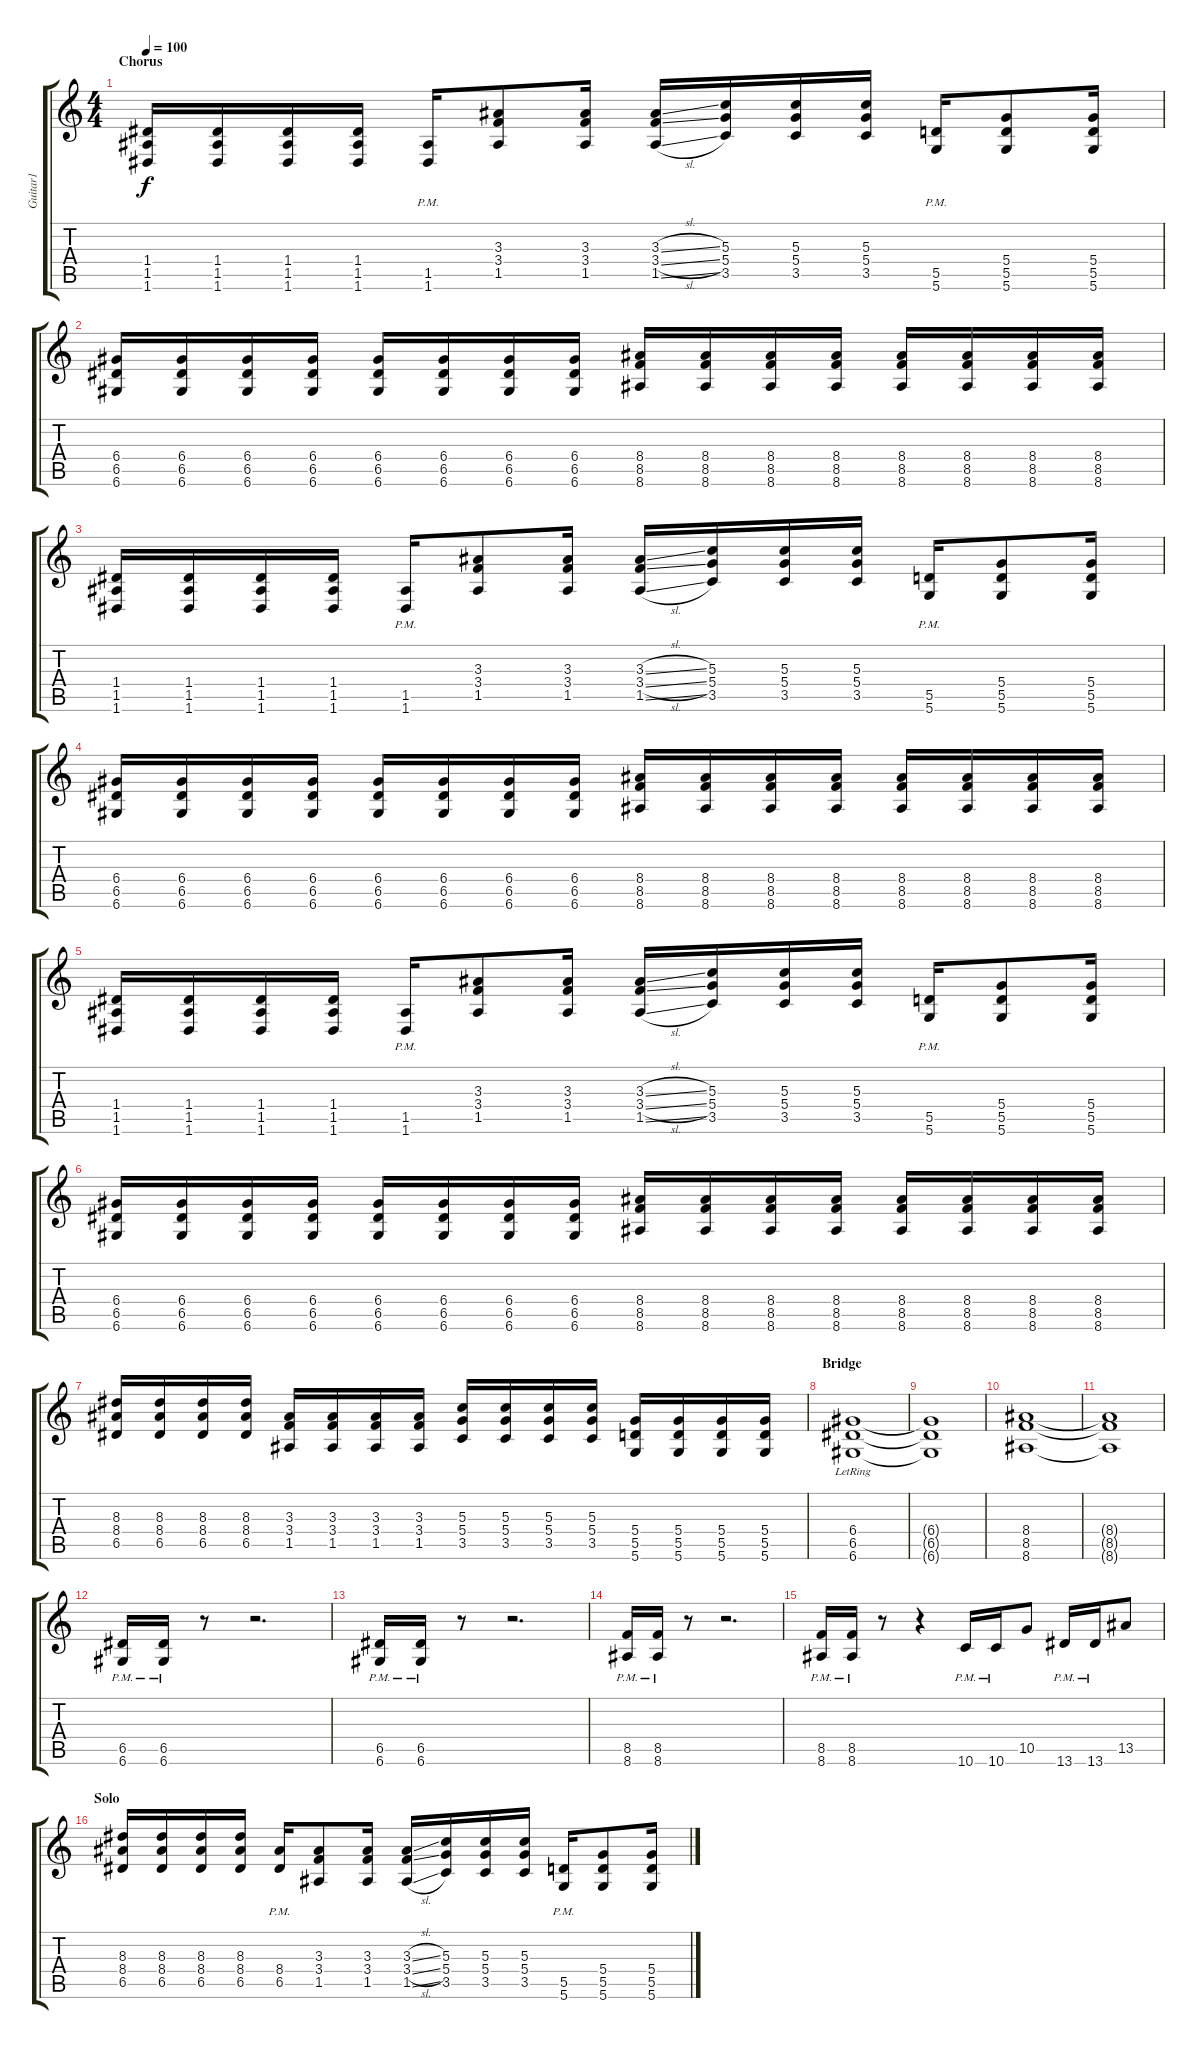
\track ("Guitar1" "Guitar1") {instrument distortionguitar}
\staff {score tabs}
\tuning (E4 B3 G3 D3 A2 D2) {hide}
\ts (4 4)
\section ("" "Chorus")
\tempo 100
\clef g2
\ks c
(1.4 1.5 1.6).16{dy f} (1.4 1.5 1.6).16 (1.4 1.5 1.6).16 (1.4 1.5 1.6).16 (1.5{pm} 1.6{pm}).16 (3.3 3.4 1.5).8 (3.3 3.4 1.5).16 (3.3{sl} 3.4{sl} 1.5{sl}).16 (5.3 5.4 3.5).16 (5.3 5.4 3.5).16 (5.3 5.4 3.5).16 (5.5{pm} 5.6{pm}).16 (5.4 5.5 5.6).8 (5.4 5.5 5.6).16 |
(6.4 6.5 6.6).16 (6.4 6.5 6.6).16 (6.4 6.5 6.6).16 (6.4 6.5 6.6).16 (6.4 6.5 6.6).16 (6.4 6.5 6.6).16 (6.4 6.5 6.6).16 (6.4 6.5 6.6).16 (8.4 8.5 8.6).16 (8.4 8.5 8.6).16 (8.4 8.5 8.6).16 (8.4 8.5 8.6).16 (8.4 8.5 8.6).16 (8.4 8.5 8.6).16 (8.4 8.5 8.6).16 (8.4 8.5 8.6).16 |
(1.4 1.5 1.6).16 (1.4 1.5 1.6).16 (1.4 1.5 1.6).16 (1.4 1.5 1.6).16 (1.5{pm} 1.6{pm}).16 (3.3 3.4 1.5).8 (3.3 3.4 1.5).16 (3.3{sl} 3.4{sl} 1.5{sl}).16 (5.3 5.4 3.5).16 (5.3 5.4 3.5).16 (5.3 5.4 3.5).16 (5.5{pm} 5.6{pm}).16 (5.4 5.5 5.6).8 (5.4 5.5 5.6).16 |
(6.4 6.5 6.6).16 (6.4 6.5 6.6).16 (6.4 6.5 6.6).16 (6.4 6.5 6.6).16 (6.4 6.5 6.6).16 (6.4 6.5 6.6).16 (6.4 6.5 6.6).16 (6.4 6.5 6.6).16 (8.4 8.5 8.6).16 (8.4 8.5 8.6).16 (8.4 8.5 8.6).16 (8.4 8.5 8.6).16 (8.4 8.5 8.6).16 (8.4 8.5 8.6).16 (8.4 8.5 8.6).16 (8.4 8.5 8.6).16 |
(1.4 1.5 1.6).16 (1.4 1.5 1.6).16 (1.4 1.5 1.6).16 (1.4 1.5 1.6).16 (1.5{pm} 1.6{pm}).16 (3.3 3.4 1.5).8 (3.3 3.4 1.5).16 (3.3{sl} 3.4{sl} 1.5{sl}).16 (5.3 5.4 3.5).16 (5.3 5.4 3.5).16 (5.3 5.4 3.5).16 (5.5{pm} 5.6{pm}).16 (5.4 5.5 5.6).8 (5.4 5.5 5.6).16 |
(6.4 6.5 6.6).16 (6.4 6.5 6.6).16 (6.4 6.5 6.6).16 (6.4 6.5 6.6).16 (6.4 6.5 6.6).16 (6.4 6.5 6.6).16 (6.4 6.5 6.6).16 (6.4 6.5 6.6).16 (8.4 8.5 8.6).16 (8.4 8.5 8.6).16 (8.4 8.5 8.6).16 (8.4 8.5 8.6).16 (8.4 8.5 8.6).16 (8.4 8.5 8.6).16 (8.4 8.5 8.6).16 (8.4 8.5 8.6).16 |
(8.3 8.4 6.5).16 (8.3 8.4 6.5).16 (8.3 8.4 6.5).16 (8.3 8.4 6.5).16 (3.3 3.4 1.5).16 (3.3 3.4 1.5).16 (3.3 3.4 1.5).16 (3.3 3.4 1.5).16 (5.3 5.4 3.5).16 (5.3 5.4 3.5).16 (5.3 5.4 3.5).16 (5.3 5.4 3.5).16 (5.4 5.5 5.6).16 (5.4 5.5 5.6).16 (5.4 5.5 5.6).16 (5.4 5.5 5.6).16 |
\section ("" "Bridge")
(6.4{lr} 6.5{lr} 6.6).1 |
(6.4{t} 6.5{t} 6.6{t}).1 |
(8.4 8.5 8.6).1 |
(8.4{t} 8.5{t} 8.6{t}).1 |
(6.5{pm} 6.6{pm}).16 (6.5{pm} 6.6{pm}).16 r.8 r.2{d} |
(6.5{pm} 6.6{pm}).16 (6.5{pm} 6.6{pm}).16 r.8 r.2{d} |
(8.5{pm} 8.6{pm}).16 (8.5{pm} 8.6{pm}).16 r.8 r.2{d} |
(8.5{pm} 8.6{pm}).16 (8.5{pm} 8.6{pm}).16 r.8 r.4 10.6{pm}.16 10.6{pm}.16 10.5.8 13.6{pm}.16 13.6{pm}.16 13.5.8 |
\section ("" "Solo")
(8.3 8.4 6.5).16 (8.3 8.4 6.5).16 (8.3 8.4 6.5).16 (8.3 8.4 6.5).16 (8.4{pm} 6.5{pm}).16 (3.3 3.4 1.5).8 (3.3 3.4 1.5).16 (3.3{sl} 3.4{sl} 1.5{sl}).16 (5.3 5.4 3.5).16 (5.3 5.4 3.5).16 (5.3 5.4 3.5).16 (5.5{pm} 5.6{pm}).16 (5.4 5.5 5.6).8 (5.4 5.5 5.6).16
